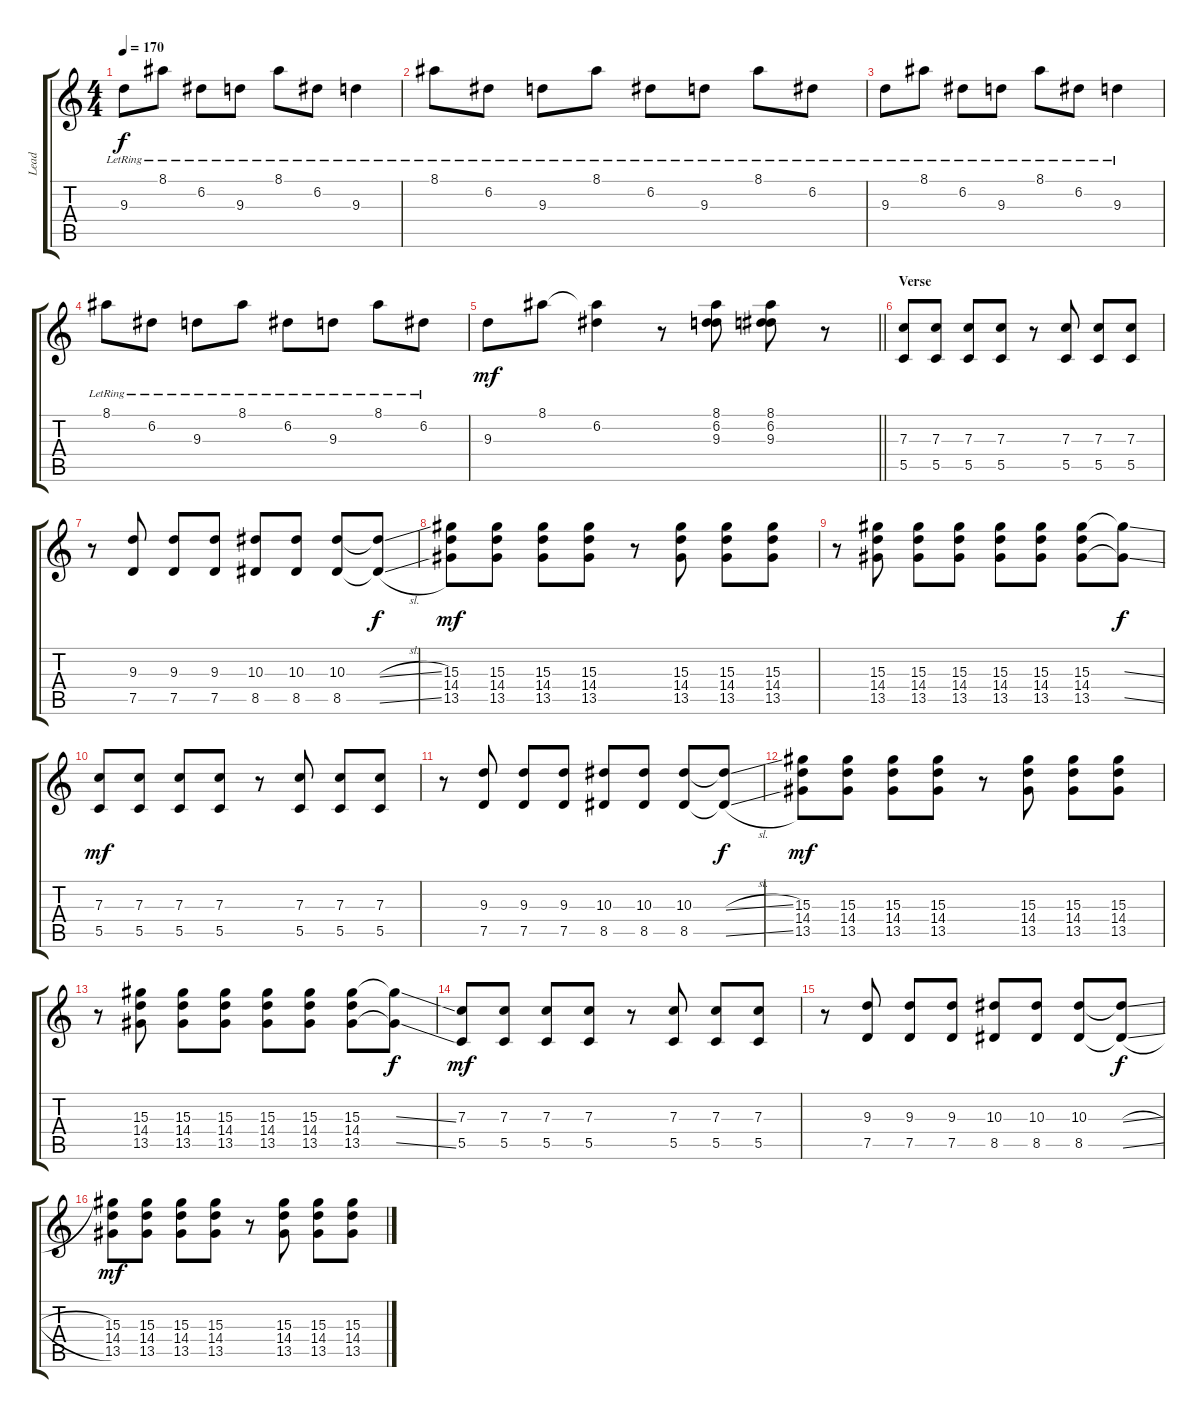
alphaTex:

\track ("Lead" "Lead") {instrument distortionguitar}
\staff {score tabs}
\tuning (D4 A3 F3 C3 G2 C2) {hide}
\ts (4 4)
\tempo 170
\clef g2
\ks c
9.3{lr}.8{dy f} 8.1{lr}.8 6.2{lr}.8 9.3{lr}.8 8.1{lr}.8 6.2{lr}.8 9.3{lr}.4 |
8.1{lr}.8 6.2{lr}.8 9.3{lr}.8 8.1{lr}.8 6.2{lr}.8 9.3{lr}.8 8.1{lr}.8 6.2{lr}.8 |
9.3{lr}.8 8.1{lr}.8 6.2{lr}.8 9.3{lr}.8 8.1{lr}.8 6.2{lr}.8 9.3{lr}.4 |
8.1{lr}.8 6.2{lr}.8 9.3{lr}.8 8.1{lr}.8 6.2{lr}.8 9.3{lr}.8 8.1{lr}.8 6.2{lr}.8 |
\barLineRight lightlight
9.3.8{dy mf} 8.1.8 (8.1{t} 6.2).4 r.8 (8.1 6.2 9.3).8 (8.1 6.2 9.3).8 r.8 |
\section ("" "Verse")
(7.3 5.5).8 (7.3 5.5).8 (7.3 5.5).8 (7.3 5.5).8 r.8 (7.3 5.5).8 (7.3 5.5).8 (7.3 5.5).8 |
r.8 (9.3 7.5).8 (9.3 7.5).8 (9.3 7.5).8 (10.3 8.5).8 (10.3 8.5).8 (10.3 8.5).8 (10.3{sl t} 8.5{sl t}).8{dy f} |
(15.3 14.4 13.5).8{dy mf} (15.3 14.4 13.5).8 (15.3 14.4 13.5).8 (15.3 14.4 13.5).8 r.8 (15.3 14.4 13.5).8 (15.3 14.4 13.5).8 (15.3 14.4 13.5).8 |
r.8 (15.3 14.4 13.5).8 (15.3 14.4 13.5).8 (15.3 14.4 13.5).8 (15.3 14.4 13.5).8 (15.3 14.4 13.5).8 (15.3 14.4 13.5).8 (15.3{ss t} 13.5{ss t}).8{dy f} |
(7.3 5.5).8{dy mf} (7.3 5.5).8 (7.3 5.5).8 (7.3 5.5).8 r.8 (7.3 5.5).8 (7.3 5.5).8 (7.3 5.5).8 |
r.8 (9.3 7.5).8 (9.3 7.5).8 (9.3 7.5).8 (10.3 8.5).8 (10.3 8.5).8 (10.3 8.5).8 (10.3{sl t} 8.5{sl t}).8{dy f} |
(15.3 14.4 13.5).8{dy mf} (15.3 14.4 13.5).8 (15.3 14.4 13.5).8 (15.3 14.4 13.5).8 r.8 (15.3 14.4 13.5).8 (15.3 14.4 13.5).8 (15.3 14.4 13.5).8 |
r.8 (15.3 14.4 13.5).8 (15.3 14.4 13.5).8 (15.3 14.4 13.5).8 (15.3 14.4 13.5).8 (15.3 14.4 13.5).8 (15.3 14.4 13.5).8 (15.3{ss t} 13.5{ss t}).8{dy f} |
(7.3 5.5).8{dy mf} (7.3 5.5).8 (7.3 5.5).8 (7.3 5.5).8 r.8 (7.3 5.5).8 (7.3 5.5).8 (7.3 5.5).8 |
r.8 (9.3 7.5).8 (9.3 7.5).8 (9.3 7.5).8 (10.3 8.5).8 (10.3 8.5).8 (10.3 8.5).8 (10.3{sl t} 8.5{sl t}).8{dy f} |
(15.3 14.4 13.5).8{dy mf} (15.3 14.4 13.5).8 (15.3 14.4 13.5).8 (15.3 14.4 13.5).8 r.8 (15.3 14.4 13.5).8 (15.3 14.4 13.5).8 (15.3 14.4 13.5).8
